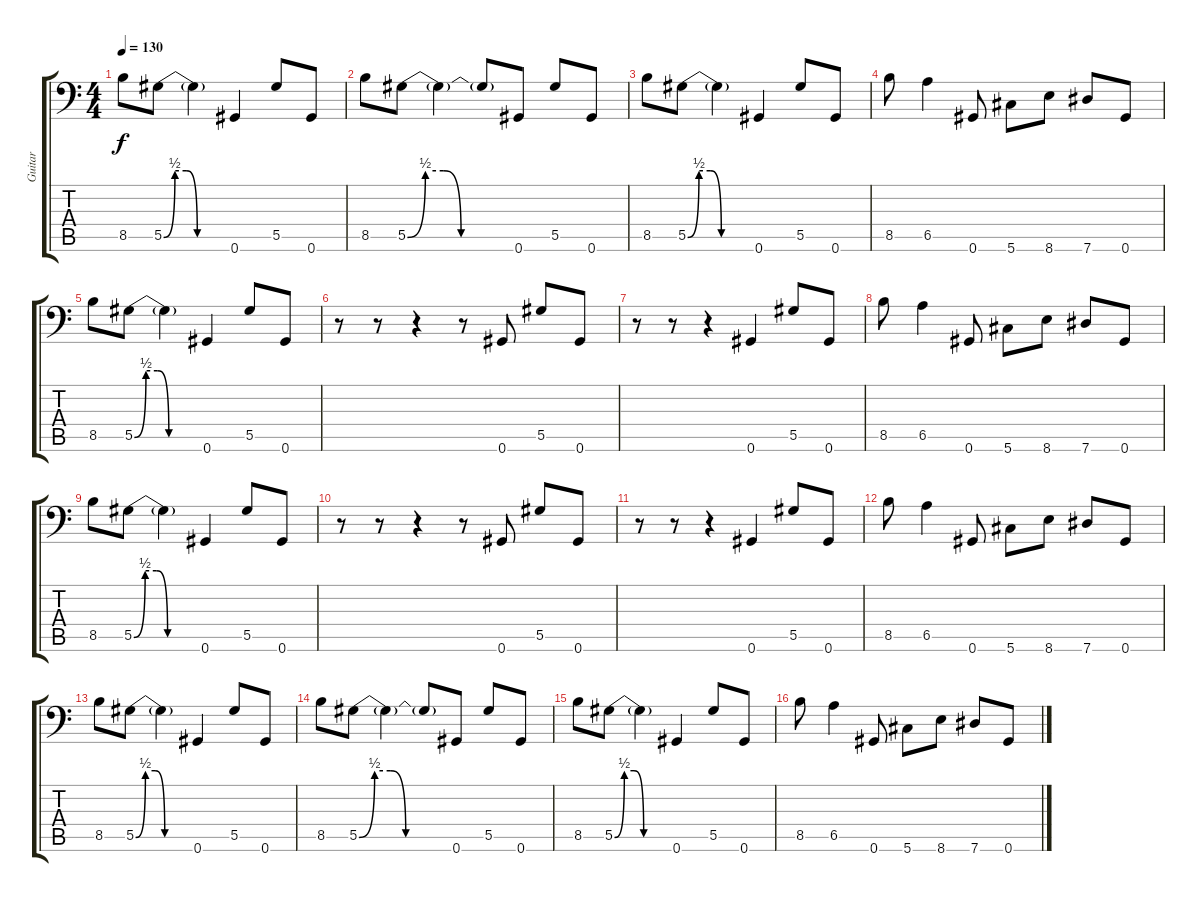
\track ("Guitar" "Guitar") {instrument distortionguitar}
\staff {score tabs}
\tuning (Bb3 Gb3 Db3 Ab2 Eb2 Ab1) {hide}
\ts (4 4)
\tempo 130
\clef f4
\ks c
8.5.8{dy f} 5.5{be (custom 0 0 10 2 20 2 30 0 60 0)}.8 5.5{t}.4 0.6.4 5.5.8 0.6.8 |
8.5.8 5.5{be (custom 0 0 10 2 20 2 30 0 60 0)}.8 5.5{t}.4 5.5{t}.8 0.6.8 5.5.8 0.6.8 |
8.5.8 5.5{be (custom 0 0 10 2 20 2 30 0 60 0)}.8 5.5{t}.4 0.6.4 5.5.8 0.6.8 |
8.5.8 6.5.4 0.6.8 5.6.8 8.6.8 7.6.8 0.6.8 |
8.5.8 5.5{be (custom 0 0 10 2 20 2 30 0 60 0)}.8 5.5{t}.4 0.6.4 5.5.8 0.6.8 |
r.8 r.8 r.4 r.8 0.6.8 5.5.8 0.6.8 |
r.8 r.8 r.4 0.6.4 5.5.8 0.6.8 |
8.5.8 6.5.4 0.6.8 5.6.8 8.6.8 7.6.8 0.6.8 |
8.5.8 5.5{be (custom 0 0 10 2 20 2 30 0 60 0)}.8 5.5{t}.4 0.6.4 5.5.8 0.6.8 |
r.8 r.8 r.4 r.8 0.6.8 5.5.8 0.6.8 |
r.8 r.8 r.4 0.6.4 5.5.8 0.6.8 |
8.5.8 6.5.4 0.6.8 5.6.8 8.6.8 7.6.8 0.6.8 |
8.5.8 5.5{be (custom 0 0 10 2 20 2 30 0 60 0)}.8 5.5{t}.4 0.6.4 5.5.8 0.6.8 |
8.5.8 5.5{be (custom 0 0 10 2 20 2 30 0 60 0)}.8 5.5{t}.4 5.5{t}.8 0.6.8 5.5.8 0.6.8 |
8.5.8 5.5{be (custom 0 0 10 2 20 2 30 0 60 0)}.8 5.5{t}.4 0.6.4 5.5.8 0.6.8 |
8.5.8 6.5.4 0.6.8 5.6.8 8.6.8 7.6.8 0.6.8
